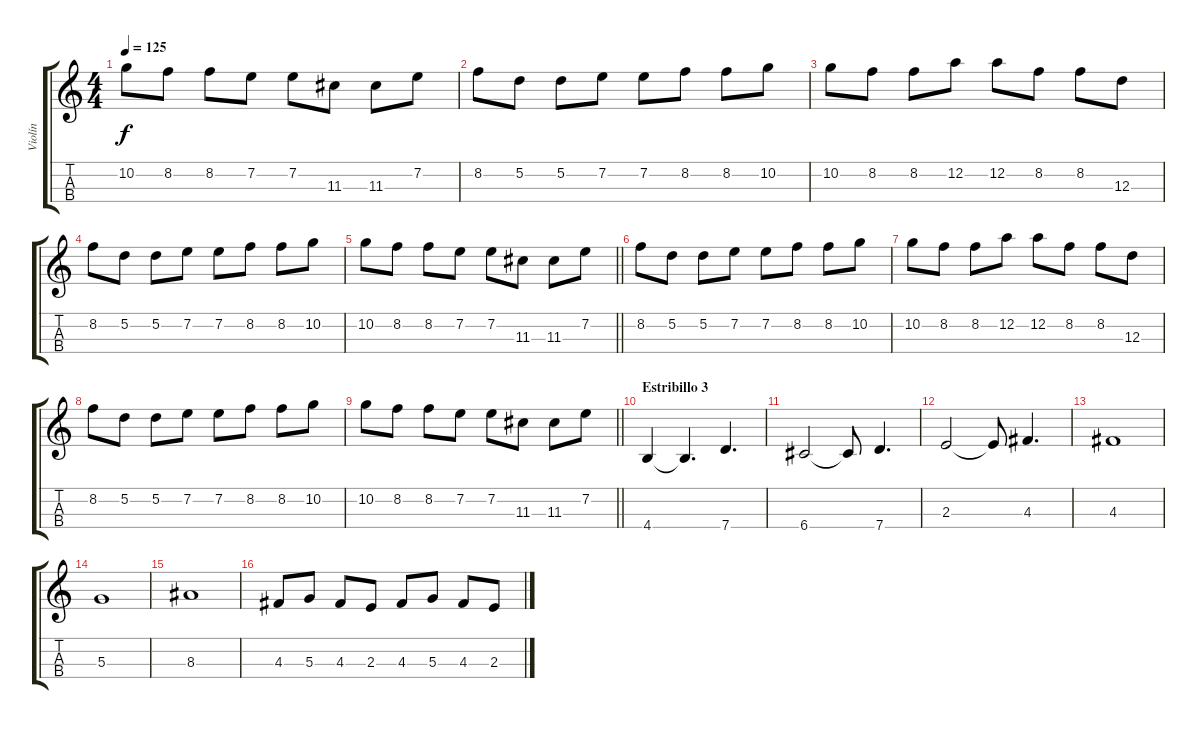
\track ("Violín" "Violín") {instrument violin}
\staff {score tabs}
\tuning (E5 A4 D4 G3) {hide}
\ts (4 4)
\tempo 125
\clef g2
\ks c
10.2.8{dy f} 8.2.8 8.2.8 7.2.8 7.2.8 11.3.8 11.3.8 7.2.8 |
8.2.8 5.2.8 5.2.8 7.2.8 7.2.8 8.2.8 8.2.8 10.2.8 |
10.2.8 8.2.8 8.2.8 12.2.8 12.2.8 8.2.8 8.2.8 12.3.8 |
8.2.8 5.2.8 5.2.8 7.2.8 7.2.8 8.2.8 8.2.8 10.2.8 |
\barLineRight lightlight
10.2.8 8.2.8 8.2.8 7.2.8 7.2.8 11.3.8 11.3.8 7.2.8 |
8.2.8 5.2.8 5.2.8 7.2.8 7.2.8 8.2.8 8.2.8 10.2.8 |
10.2.8 8.2.8 8.2.8 12.2.8 12.2.8 8.2.8 8.2.8 12.3.8 |
8.2.8 5.2.8 5.2.8 7.2.8 7.2.8 8.2.8 8.2.8 10.2.8 |
\barLineRight lightlight
10.2.8 8.2.8 8.2.8 7.2.8 7.2.8 11.3.8 11.3.8 7.2.8 |
\section ("" "Estribillo 3")
4.4.4 4.4{t}.4{d} 7.4.4{d} |
6.4.2 6.4{t}.8 7.4.4{d} |
2.3.2 2.3{t}.8 4.3.4{d} |
4.3.1 |
5.3.1 |
8.3.1 |
4.3.8 5.3.8 4.3.8 2.3.8 4.3.8 5.3.8 4.3.8 2.3.8
